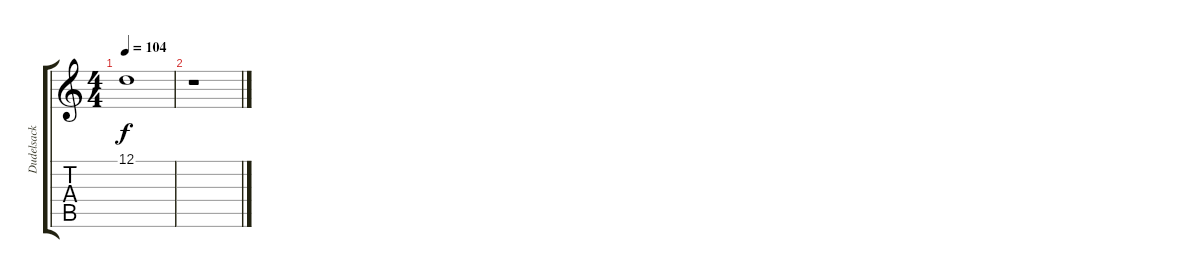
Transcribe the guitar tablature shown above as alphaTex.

\track ("Dudelsack (Piper)" "Dudelsack ") {instrument bagpipe}
\staff {score tabs}
\tuning (D4 A3 F3 C3 G2 D2) {hide}
\ts (4 4)
\tempo 104
\clef g2
\ks c
12.1.1{dy f} |
r.1
